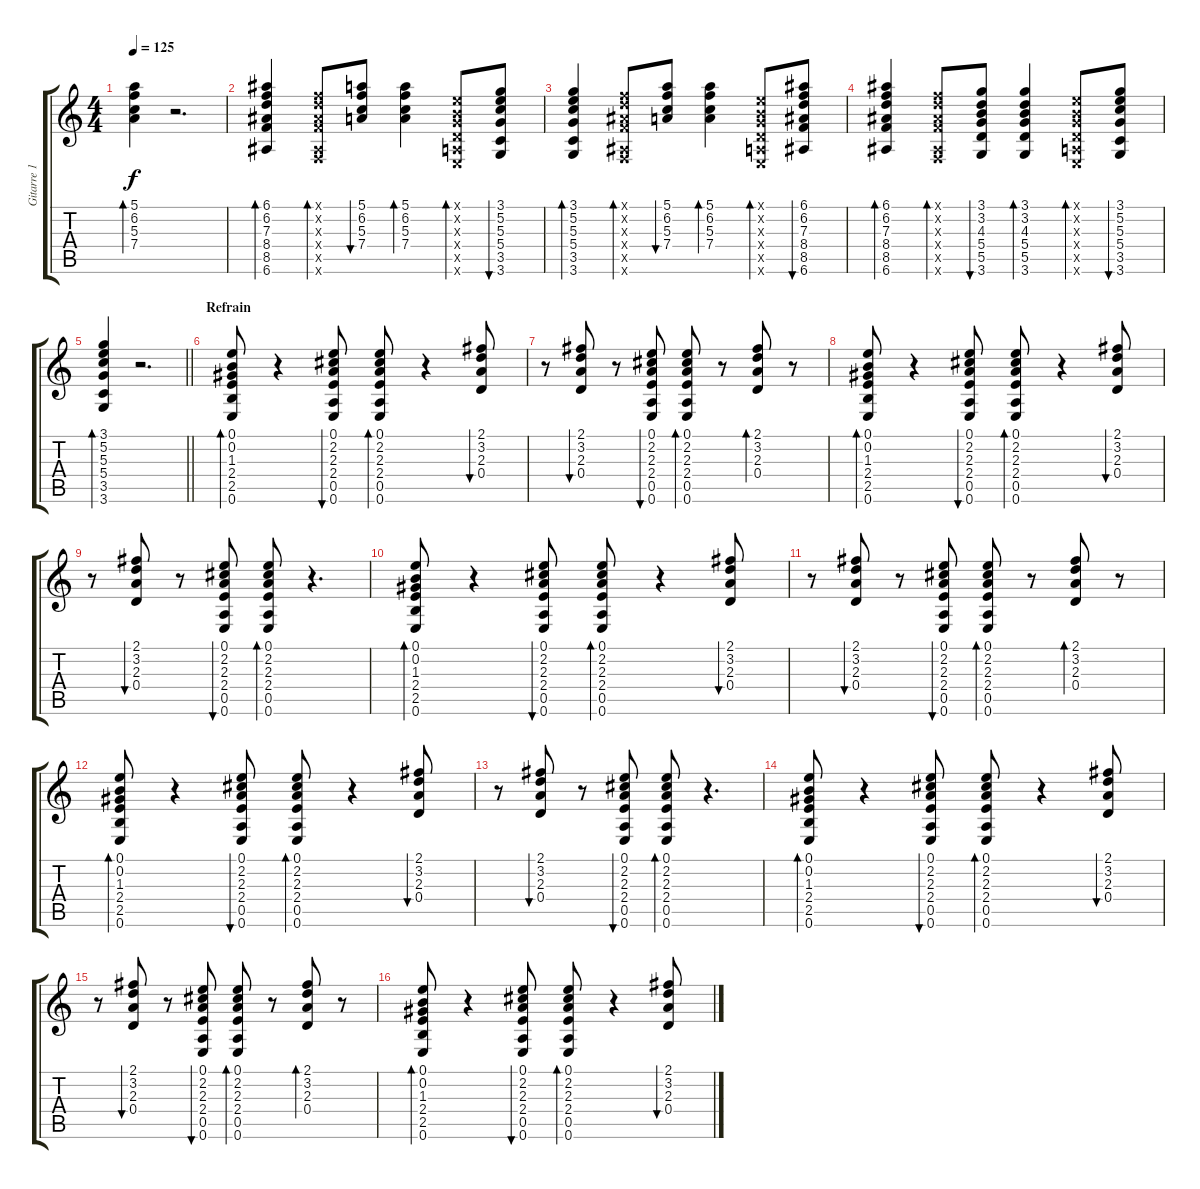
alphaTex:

\track ("Gitarre 1" "Gitarre 1") {instrument electricguitarclean}
\staff {score tabs}
\tuning (E4 B3 G3 D3 A2 E2) {hide}
\ts (4 4)
\tempo 125
\clef g2
\ks c
(5.1 6.2 5.3 7.4).4{bd 60 dy f} r.2{d} |
(6.1 6.2 7.3 8.4 8.5 6.6).4{bd 60} (1.1{x} 3.2{x} 3.3{x} 3.4{x} 1.5{x} 1.6{x}).8{bd 60} (5.1 6.2 5.3 7.4).8{bu 60} (5.1 6.2 5.3 7.4).4{bd 60} (0.1{x} 0.2{x} 0.3{x} 0.4{x} 0.5{x} 0.6{x}).8{bd 60} (3.1 5.2 5.3 5.4 3.5 3.6).8{bu 60} |
(3.1 5.2 5.3 5.4 3.5 3.6).4{bd 60} (1.1{x} 3.2{x} 3.3{x} 3.4{x} 1.5{x} 1.6{x}).8{bd 60} (5.1 6.2 5.3 7.4).8{bu 60} (5.1 6.2 5.3 7.4).4{bd 60} (0.1{x} 0.2{x} 0.3{x} 0.4{x} 0.5{x} 0.6{x}).8{bd 60} (6.1 6.2 7.3 8.4 8.5 6.6).8{bu 60} |
(6.1 6.2 7.3 8.4 8.5 6.6).4{bd 60} (1.1{x} 3.2{x} 3.3{x} 3.4{x} 1.5{x} 1.6{x}).8{bd 60} (3.1 3.2 4.3 5.4 5.5 3.6).8{bu 60} (3.1 3.2 4.3 5.4 5.5 3.6).4{bd 60} (0.1{x} 0.2{x} 0.3{x} 0.4{x} 0.5{x} 0.6{x}).8{bd 60} (3.1 5.2 5.3 5.4 3.5 3.6).8{bu 60} |
\barLineRight lightlight
(3.1 5.2 5.3 5.4 3.5 3.6).4{bd 60} r.2{d} |
\section ("" "Refrain")
(0.1 0.2 1.3 2.4 2.5 0.6).8{bd 60} r.4 (0.1 2.2 2.3 2.4 0.5 0.6).8{bu 60} (0.1 2.2 2.3 2.4 0.5 0.6).8{bd 60} r.4 (2.1 3.2 2.3 0.4).8{bu 60} |
r.8 (2.1 3.2 2.3 0.4).8{bu 60} r.8 (0.1 2.2 2.3 2.4 0.5 0.6).8{bu 60} (0.1 2.2 2.3 2.4 0.5 0.6).8{bd 60} r.8 (2.1 3.2 2.3 0.4).8{bd 60} r.8 |
(0.1 0.2 1.3 2.4 2.5 0.6).8{bd 60} r.4 (0.1 2.2 2.3 2.4 0.5 0.6).8{bu 60} (0.1 2.2 2.3 2.4 0.5 0.6).8{bd 60} r.4 (2.1 3.2 2.3 0.4).8{bu 60} |
r.8 (2.1 3.2 2.3 0.4).8{bu 60} r.8 (0.1 2.2 2.3 2.4 0.5 0.6).8{bu 60} (0.1 2.2 2.3 2.4 0.5 0.6).8{bd 60} r.4{d} |
(0.1 0.2 1.3 2.4 2.5 0.6).8{bd 60} r.4 (0.1 2.2 2.3 2.4 0.5 0.6).8{bu 60} (0.1 2.2 2.3 2.4 0.5 0.6).8{bd 60} r.4 (2.1 3.2 2.3 0.4).8{bu 60} |
r.8 (2.1 3.2 2.3 0.4).8{bu 60} r.8 (0.1 2.2 2.3 2.4 0.5 0.6).8{bu 60} (0.1 2.2 2.3 2.4 0.5 0.6).8{bd 60} r.8 (2.1 3.2 2.3 0.4).8{bd 60} r.8 |
(0.1 0.2 1.3 2.4 2.5 0.6).8{bd 60} r.4 (0.1 2.2 2.3 2.4 0.5 0.6).8{bu 60} (0.1 2.2 2.3 2.4 0.5 0.6).8{bd 60} r.4 (2.1 3.2 2.3 0.4).8{bu 60} |
r.8 (2.1 3.2 2.3 0.4).8{bu 60} r.8 (0.1 2.2 2.3 2.4 0.5 0.6).8{bu 60} (0.1 2.2 2.3 2.4 0.5 0.6).8{bd 60} r.4{d} |
(0.1 0.2 1.3 2.4 2.5 0.6).8{bd 60} r.4 (0.1 2.2 2.3 2.4 0.5 0.6).8{bu 60} (0.1 2.2 2.3 2.4 0.5 0.6).8{bd 60} r.4 (2.1 3.2 2.3 0.4).8{bu 60} |
r.8 (2.1 3.2 2.3 0.4).8{bu 60} r.8 (0.1 2.2 2.3 2.4 0.5 0.6).8{bu 60} (0.1 2.2 2.3 2.4 0.5 0.6).8{bd 60} r.8 (2.1 3.2 2.3 0.4).8{bd 60} r.8 |
(0.1 0.2 1.3 2.4 2.5 0.6).8{bd 60} r.4 (0.1 2.2 2.3 2.4 0.5 0.6).8{bu 60} (0.1 2.2 2.3 2.4 0.5 0.6).8{bd 60} r.4 (2.1 3.2 2.3 0.4).8{bu 60}
